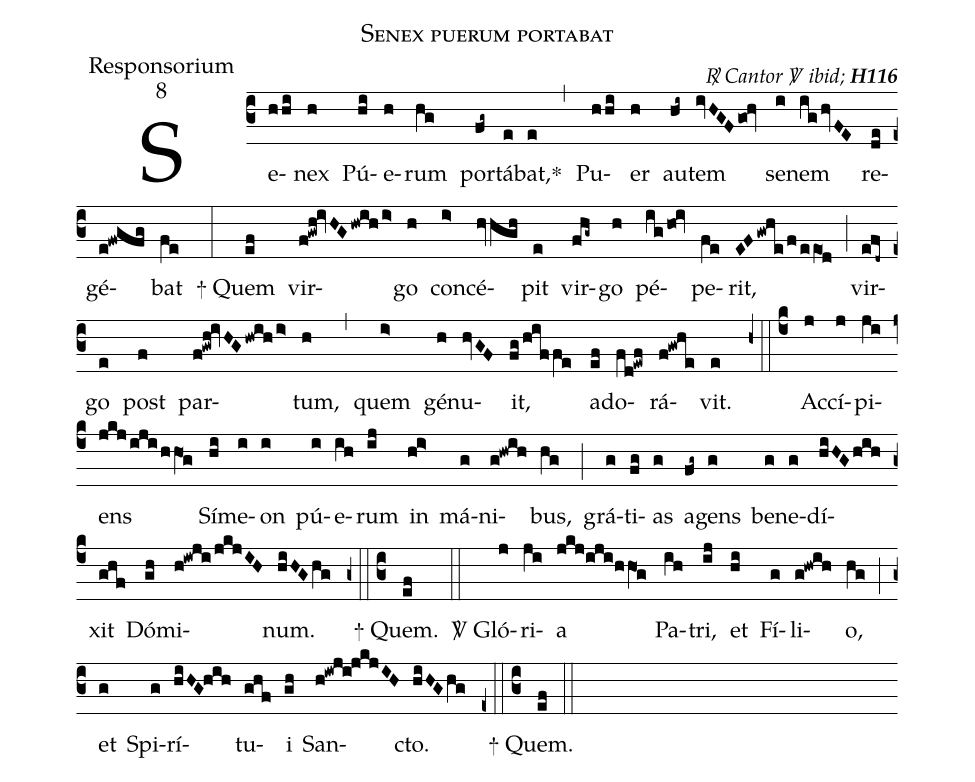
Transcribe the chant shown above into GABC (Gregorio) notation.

name:Senex puerum portabat;
office-part:Responsorium;
mode:8;
commentary:{\itshape\mdseries \Rbar\ Cantor  \Vbar\   ibid;\/}  {\bfseries H116};
%%
(c3)  Se(hhi)nex(h) Pú(hi)e(h)rum(hg) por(fg~)tá(e)bat,<sp>*</sp>(e) (,)
Pu(hhi)er(h) au(hi~)tem(ivHGFgo0!hv) se(i)nem(ighvFE) re(de)gé(e!fwgfg)bat(fe) (:)
<sp>+</sp> Quem(ef) vir(f!gwh!ivHGhwih/i>)go(h) con(i>)cé(hvhgh)pit(e) vir(fhg~)go(h) pé(ig/ho0!iv)pe(fe)rit,(EFgwhe/f/eeO1d) (;)
vir(efd~)go(e) post(f) par(f!gwh!ivHGhwih/i>)tum,(h) (,)
quem(i>) gé(h)nu(hvGF)it,(fg/hiffe) ad(ef)o(fd!ewf)rá(f!gwhe)vit.(e) (z0::c4)
Ac(j)cí(j)pi(ji)ens(jkj/iji/hhO1g) Sí(hi)me(i)on(i) pú(i)e(ih)rum(ij) in(hi>) má(g)ni(g!hwih)bus,(hg) (;)
grá(g)ti(fg)as(g) a(fg~)gens(g) be(g)ne(g)dí(hiHGhih)xit(ghf) Dó(gh)mi(h!iwji/jkjIH)num.(hiHGhg) (z0::c3)
<sp>+</sp> Quem.(ef) (::)
<sp>V/</sp> Gló(j)ri(ji)a(jkj/0iji/0hhO1g) Pa(ih)tri,(ij) et(hi) Fí(g)li(g@hwih)o,(hg) (;)
et(g) Spi(g)rí(hiHG@hih)tu(ghf)i(gh) San(h@iwji@jkjIH)cto.(hiHG/hg) (z0::c3)
<sp>+</sp> Quem.(ef)  (::)
